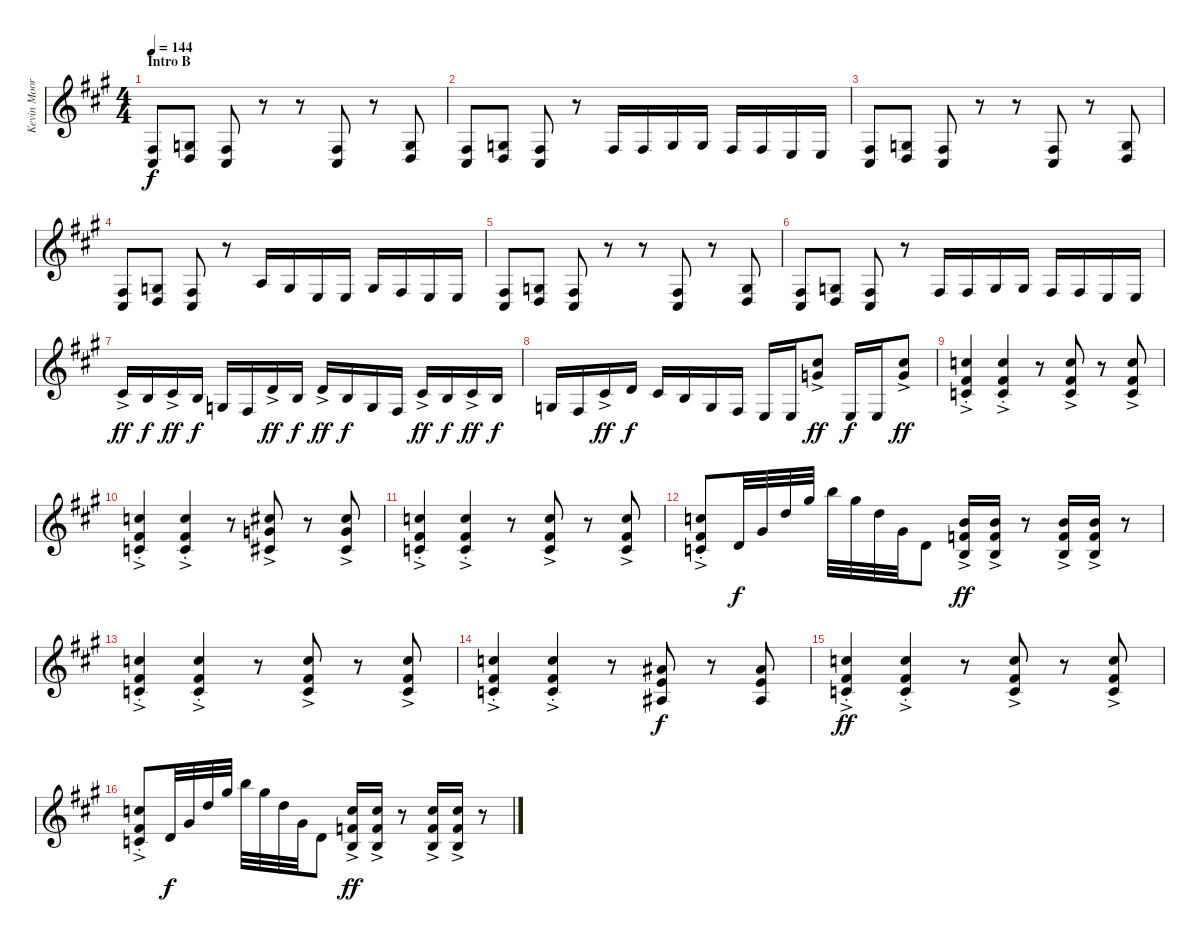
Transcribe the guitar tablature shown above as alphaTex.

\track ("Kevin Moore Strings/Keys" "Kevin Moor") {instrument stringensemble1}
\staff {score}
\tuning (E4 B3 G3 D3 A2 E2 B1) {hide}
\ts (4 4)
\section ("" "Intro B")
\tempo 144
\clef g2
\ks f#minor
(4.4 4.5).8{dy f volume 12 instrument lead8bassandlead} (5.4 5.5).8 (4.4 4.5).8 r.8 r.8 (4.4 4.5).8 r.8 (5.4 5.5).8 |
(4.4 4.5).8 (5.4 5.5).8 (4.4 4.5).8 r.8 4.4.16 4.4.16 5.4.16 5.4.16 4.4.16 4.4.16 2.4.16 2.4.16 |
(4.4 4.5).8 (5.4 5.5).8 (4.4 4.5).8 r.8 r.8 (4.4 4.5).8 r.8 (5.4 5.5).8 |
(4.4 4.5).8 (5.4 5.5).8 (4.4 4.5).8 r.8 2.3.16 0.3.16 2.4.16 2.4.16 0.3.16 4.4.16 2.4.16 2.4.16 |
(4.4 4.5).8 (5.4 5.5).8 (4.4 4.5).8 r.8 r.8 (4.4 4.5).8 r.8 (5.4 5.5).8 |
(4.4 4.5).8 (5.4 5.5).8 (4.4 4.5).8 r.8 4.4.16 4.4.16 5.4.16 5.4.16 4.4.16 4.4.16 2.4.16 2.4.16 |
2.2{ac}.16{dy ff} 4.3.16{dy f} 2.2{ac}.16{dy ff} 4.3.16{dy f} 5.4.16 4.4.16 3.2{ac}.16{dy ff} 4.3.16{dy f} 3.2{ac}.16{dy ff} 4.3.16{dy f} 5.4.16 4.4.16 2.2{ac}.16{dy ff} 4.3.16{dy f} 2.2{ac}.16{dy ff} 4.3.16{dy f} |
5.4.16 4.4.16 6.3{ac}.16{dy ff} 7.3.16{dy f} 6.3.16 4.3.16 5.4.16 4.4.16 2.4.16 2.4.16 (9.1{ac} 8.2{ac}).8{dy ff} 2.4.16{dy f} 2.4.16 (9.1{ac} 8.2{ac}).8{dy ff} |
(13.2{ac st} 16.4{ac st} 15.5{ac st}).4 (13.2{ac st} 16.4{ac st} 15.5{ac st}).4 r.8 (13.2{ac} 16.4{ac} 15.5{ac}).8 r.8 (13.2{ac} 16.4{ac} 15.5{ac}).8 |
(13.2{ac st} 16.4{ac st} 15.5{ac st}).4 (13.2{ac st} 16.4{ac st} 15.5{ac st}).4 r.8 (14.2{ac} 17.4{ac} 16.5{ac}).8 r.8 (14.2{ac} 17.4{ac} 16.5{ac}).8 |
(13.2{ac st} 16.4{ac st} 15.5{ac st}).4 (13.2{ac st} 16.4{ac st} 15.5{ac st}).4 r.8 (13.2{ac} 16.4{ac} 15.5{ac}).8 r.8 (13.2{ac} 16.4{ac} 15.5{ac}).8 |
(13.2{ac st} 16.4{ac st} 15.5{ac st}).8 17.5.32{dy f} 18.4.32 19.3.32 21.2.32 19.1.32 21.2.32 19.3.32 18.4.32 17.5.8 (12.2{ac} 15.4{ac} 14.5{ac}).16{dy ff} (12.2{ac} 15.4{ac} 14.5{ac}).16 r.8 (12.2{ac} 15.4{ac} 14.5{ac}).16 (12.2{ac} 15.4{ac} 14.5{ac}).16 r.8 |
(13.2{ac st} 16.4{ac st} 15.5{ac st}).4 (13.2{ac st} 16.4{ac st} 15.5{ac st}).4 r.8 (13.2{ac} 16.4{ac} 15.5{ac}).8 r.8 (13.2{ac} 16.4{ac} 15.5{ac}).8 |
(13.2{ac st} 16.4{ac st} 15.5{ac st}).4 (13.2{ac st} 16.4{ac st} 15.5{ac st}).4 r.8 (11.2 14.4 13.5).8{dy f} r.8 (11.2 14.4 13.5).8 |
(13.2{ac st} 16.4{ac st} 15.5{ac st}).4{dy ff} (13.2{ac st} 16.4{ac st} 15.5{ac st}).4 r.8 (13.2{ac} 16.4{ac} 15.5{ac}).8 r.8 (13.2{ac} 16.4{ac} 15.5{ac}).8 |
(13.2{ac st} 16.4{ac st} 15.5{ac st}).8 17.5.32{dy f} 18.4.32 19.3.32 21.2.32 19.1.32 21.2.32 19.3.32 18.4.32 17.5.8 (13.2{ac} 15.4{ac} 14.5{ac}).16{dy ff} (13.2{ac} 15.4{ac} 14.5{ac}).16 r.8 (13.2{ac} 15.4{ac} 14.5{ac}).16 (13.2{ac} 15.4{ac} 14.5{ac}).16 r.8
